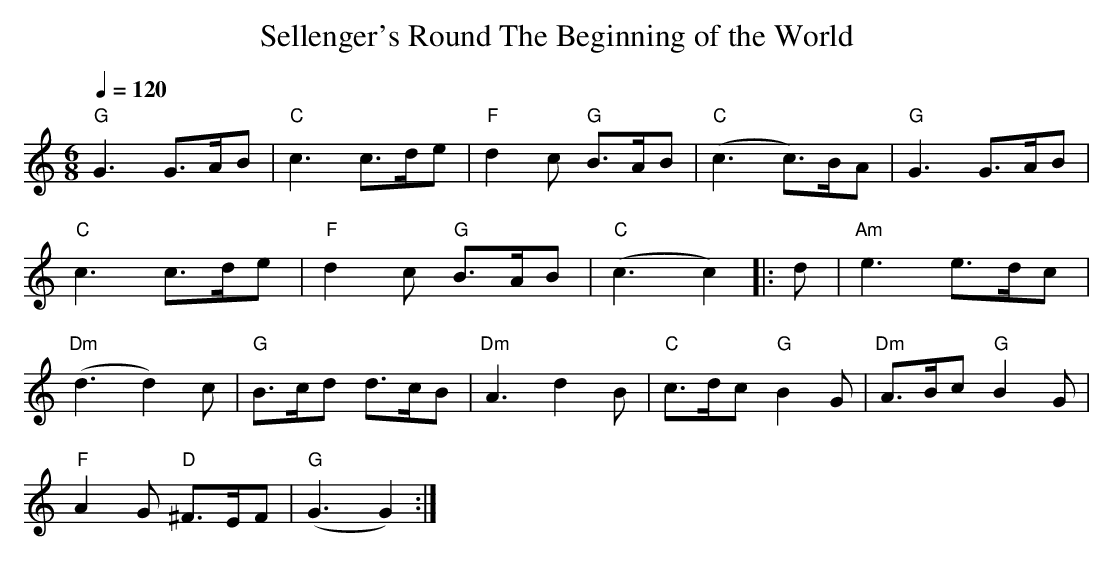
X:1     %Music
T:Sellenger's Round The Beginning of the World     %Tune name
Q:1/4=120     %Tempo
M:6/8     %Meter
L:1/8     %
K:C
"G"G3 G3/A/B | "C"c3 c3/d/e | "F"d2 c "G"B3/A/B | ("C"c3c3/)B/A | "G"G3 G3/A/B |
"C"c3 c3/d/e | "F"d2 c "G"B3/A/B | ("C"c3c2)  |: d | "Am"e3 "^"e3/d/c |
("Dm"d3d2) c | "G"B3/c/d d3/c/B | "Dm"A3 d2 B | "C"c3/d/c "G"B2 G | "Dm"A3/B/c "G"B2 G |
"F"A2 G "D"^F3/E/F | ("G"G3G2) :|
